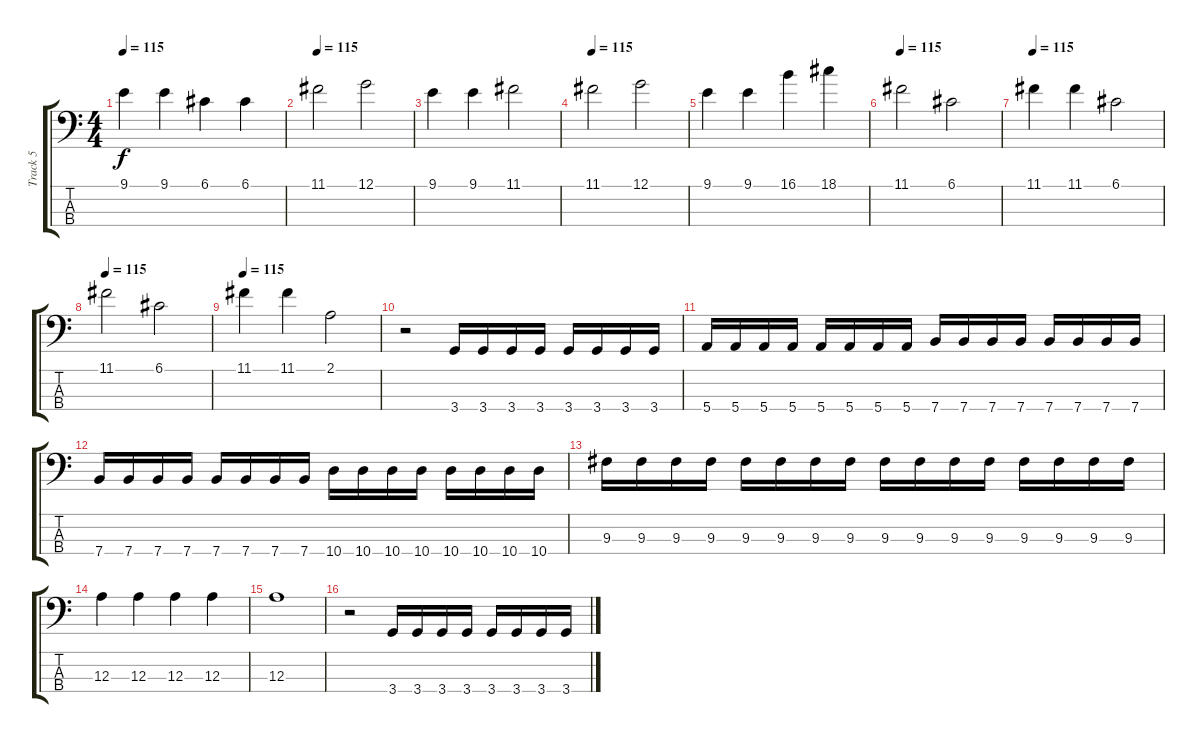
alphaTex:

\track ("Track 5" "Track 5") {instrument electricbassfinger}
\staff {score tabs}
\tuning (G2 D2 A1 E1) {hide}
\ts (4 4)
\tempo 115
\clef f4
\ks c
9.1.4{dy f} 9.1.4 6.1.4 6.1.4 |
\tempo 115
11.1.2 12.1.2 |
9.1.4 9.1.4 11.1.2 |
\tempo 115
11.1.2 12.1.2 |
9.1.4 9.1.4 16.1.4 18.1.4 |
\tempo 115
11.1.2 6.1.2 |
\tempo 115
11.1.4 11.1.4 6.1.2 |
\tempo 115
11.1.2 6.1.2 |
\tempo 115
11.1.4 11.1.4 2.1.2 |
r.2 3.4.16 3.4.16 3.4.16 3.4.16 3.4.16 3.4.16 3.4.16 3.4.16 |
5.4.16 5.4.16 5.4.16 5.4.16 5.4.16 5.4.16 5.4.16 5.4.16 7.4.16 7.4.16 7.4.16 7.4.16 7.4.16 7.4.16 7.4.16 7.4.16 |
7.4.16 7.4.16 7.4.16 7.4.16 7.4.16 7.4.16 7.4.16 7.4.16 10.4.16 10.4.16 10.4.16 10.4.16 10.4.16 10.4.16 10.4.16 10.4.16 |
9.3.16 9.3.16 9.3.16 9.3.16 9.3.16 9.3.16 9.3.16 9.3.16 9.3.16 9.3.16 9.3.16 9.3.16 9.3.16 9.3.16 9.3.16 9.3.16 |
12.3.4 12.3.4 12.3.4 12.3.4 |
12.3.1 |
r.2 3.4.16 3.4.16 3.4.16 3.4.16 3.4.16 3.4.16 3.4.16 3.4.16
